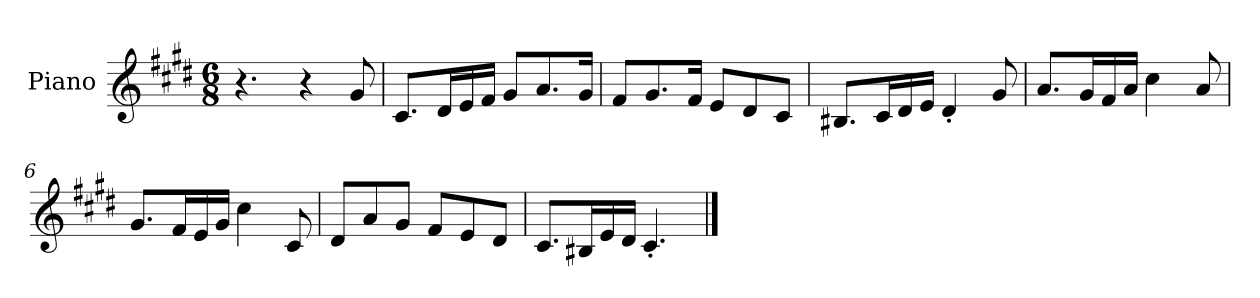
**kern
*part1
*staff1
*I"Piano
*I'Pno.
*clefG2
*k[f#c#g#d#]
*M6/8
*MM120
=1
4.r
4r
8g#/
=2
8.c#/L
16d#/L
16e/
16f#/JJ
8g#/L
8.a/
16g#/Jk
=3
8f#/L
8.g#/
16f#/Jk
8e/L
8d#/
8c#/J
=4
8.B#X/L
16c#/L
16d#/
16e/JJ
4d#'/
8g#/
=5
8.a/L
16g#/L
16f#/
16a/JJ
4cc#\
8a/
=6
8.g#/L
16f#/L
16e/
16g#/JJ
4cc#\
8c#/
!!LO:LB:g=z
=7
8d#/L
8a/
8g#/J
8f#/L
8e/
8d#/J
=8
8.c#/L
16B#X/L
16e/
16d#/JJ
4.c#'/
==
*-
